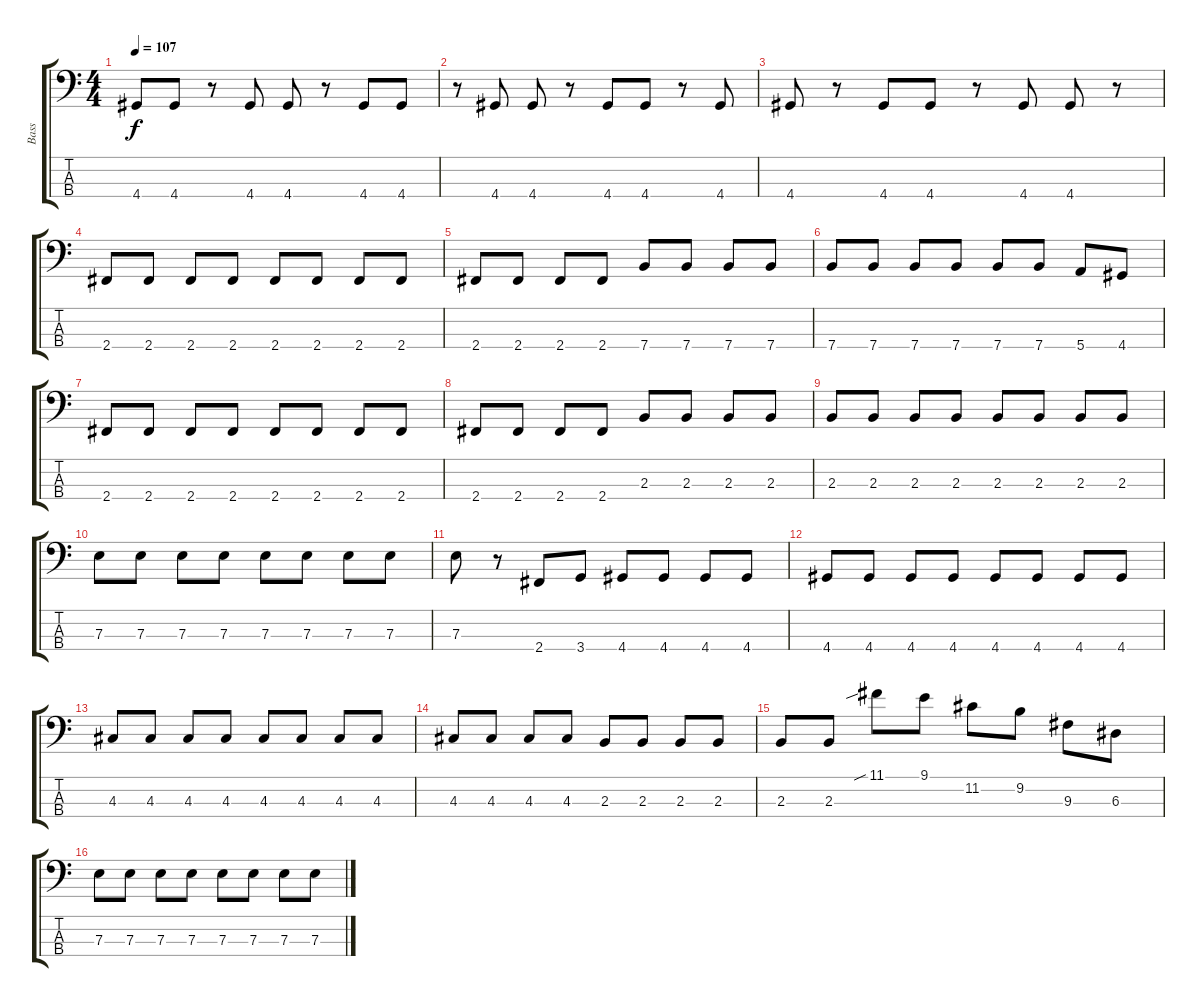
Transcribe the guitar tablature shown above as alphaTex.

\track ("Bass" "Bass") {instrument electricbassfinger}
\staff {score tabs}
\tuning (G2 D2 A1 E1) {hide}
\ts (4 4)
\tempo 107
\clef f4
\ks c
4.4.8{dy f} 4.4.8 r.8 4.4.8 4.4.8 r.8 4.4.8 4.4.8 |
r.8 4.4.8 4.4.8 r.8 4.4.8 4.4.8 r.8 4.4.8 |
4.4.8 r.8 4.4.8 4.4.8 r.8 4.4.8 4.4.8 r.8 |
2.4.8 2.4.8 2.4.8 2.4.8 2.4.8 2.4.8 2.4.8 2.4.8 |
2.4.8 2.4.8 2.4.8 2.4.8 7.4.8 7.4.8 7.4.8 7.4.8 |
7.4.8 7.4.8 7.4.8 7.4.8 7.4.8 7.4.8 5.4.8 4.4.8 |
2.4.8 2.4.8 2.4.8 2.4.8 2.4.8 2.4.8 2.4.8 2.4.8 |
2.4.8 2.4.8 2.4.8 2.4.8 2.3.8 2.3.8 2.3.8 2.3.8 |
2.3.8 2.3.8 2.3.8 2.3.8 2.3.8 2.3.8 2.3.8 2.3.8 |
7.3.8 7.3.8 7.3.8 7.3.8 7.3.8 7.3.8 7.3.8 7.3.8 |
7.3.8 r.8 2.4.8 3.4.8 4.4.8 4.4.8 4.4.8 4.4.8 |
4.4.8 4.4.8 4.4.8 4.4.8 4.4.8 4.4.8 4.4.8 4.4.8 |
4.3.8 4.3.8 4.3.8 4.3.8 4.3.8 4.3.8 4.3.8 4.3.8 |
4.3.8 4.3.8 4.3.8 4.3.8 2.3.8 2.3.8 2.3.8 2.3.8 |
2.3.8 2.3.8 11.1{sib}.8 9.1.8 11.2.8 9.2.8 9.3.8 6.3.8 |
7.3.8 7.3.8 7.3.8 7.3.8 7.3.8 7.3.8 7.3.8 7.3.8
